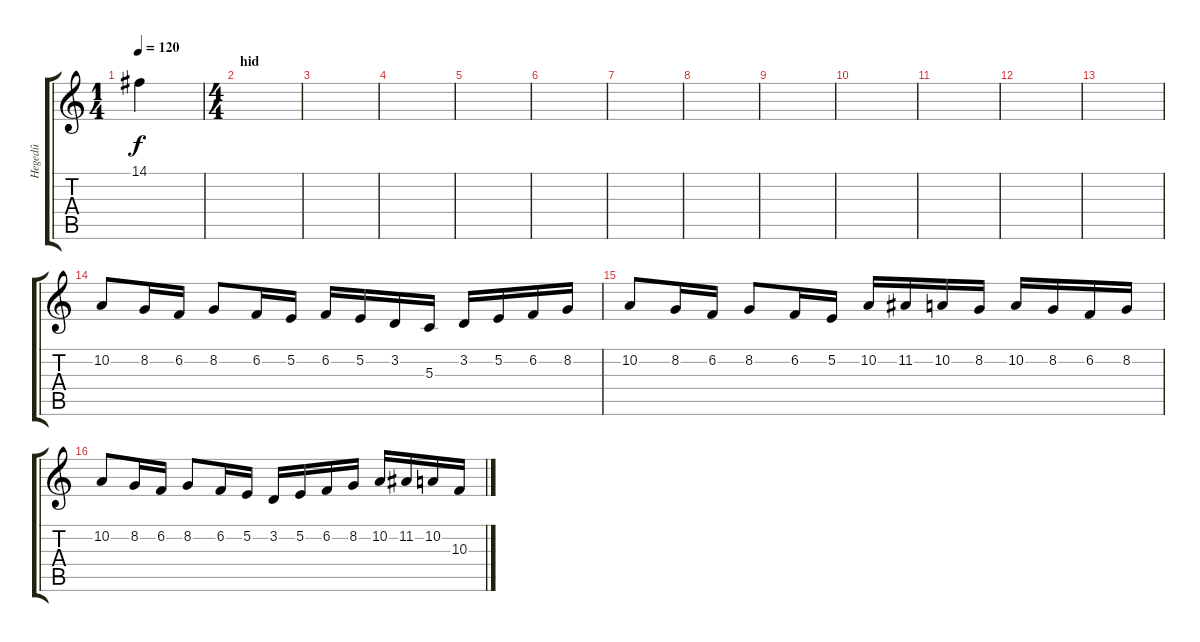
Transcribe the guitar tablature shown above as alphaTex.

\track ("Hegedû" "Hegedû") {instrument violin}
\staff {score tabs}
\tuning (E4 B3 G3 D3 A2 E2) {hide}
\ts (1 4)
\tempo 120
\clef g2
\ks c
14.1.4{dy f} |
\ts (4 4)
\section ("" "hid")
|
|
|
|
|
|
|
|
|
|
|
|
10.2.8 8.2.16 6.2.16 8.2.8 6.2.16 5.2.16 6.2.16 5.2.16 3.2.16 5.3.16 3.2.16 5.2.16 6.2.16 8.2.16 |
10.2.8 8.2.16 6.2.16 8.2.8 6.2.16 5.2.16 10.2.16 11.2.16 10.2.16 8.2.16 10.2.16 8.2.16 6.2.16 8.2.16 |
10.2.8 8.2.16 6.2.16 8.2.8 6.2.16 5.2.16 3.2.16 5.2.16 6.2.16 8.2.16 10.2.16 11.2.16 10.2.16 10.3.16
